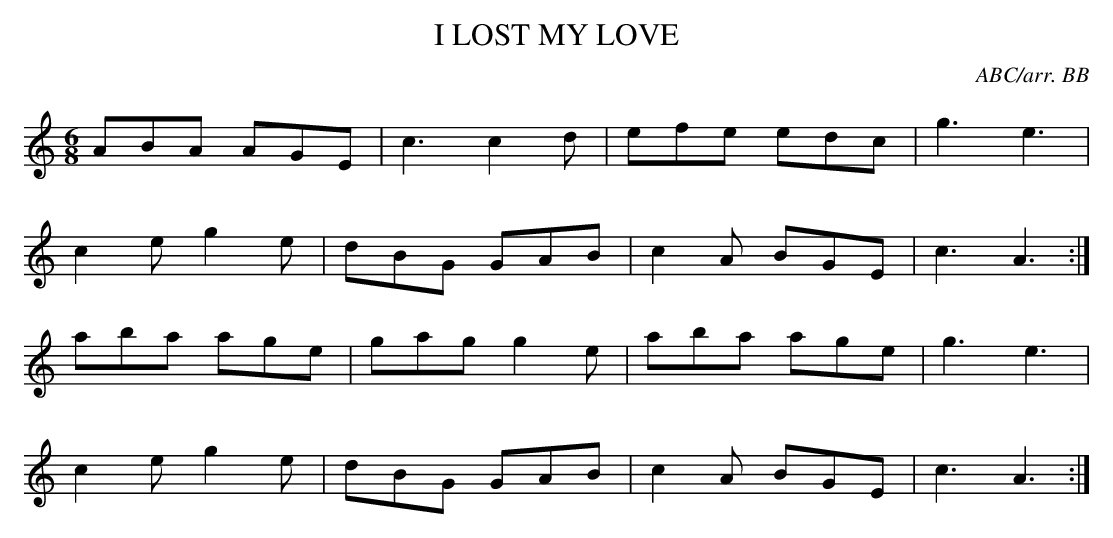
X:1
T:I LOST MY LOVE
C:ABC/arr. BB
M:6/8
L:1/8
K:Am
ABA AGE|c3 c2d|efe edc|g3 e3|
c2e g2e|dBG GAB|c2A BGE|c3 A3 :|
aba age|gag g2e|aba age|g3 e3|
c2e g2e|dBG GAB|c2A BGE|c3 A3 :|
